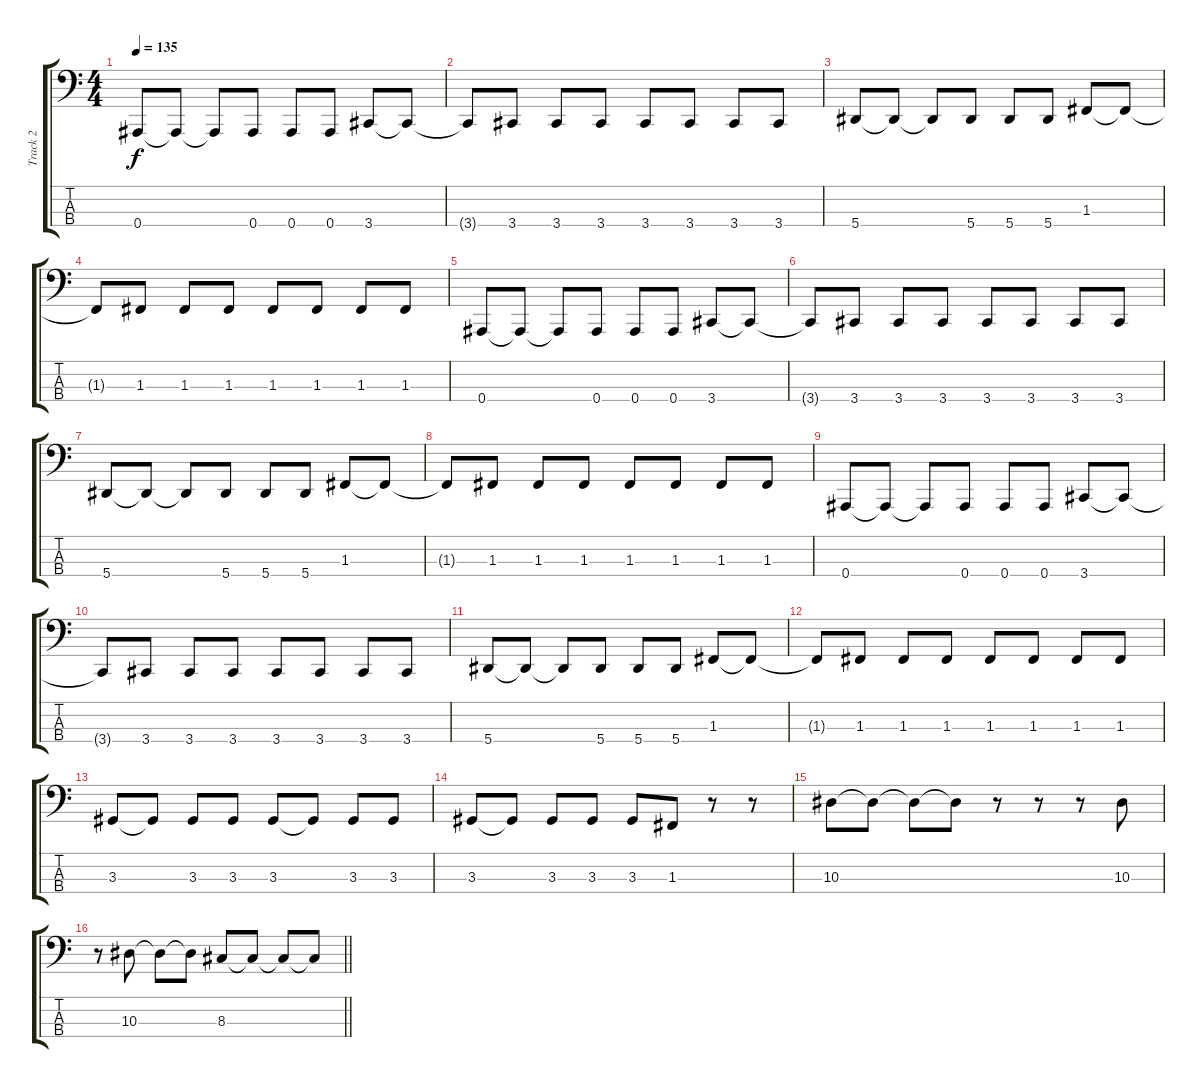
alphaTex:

\track ("Track 2" "Track 2") {instrument electricbassfinger}
\staff {score tabs}
\tuning (Eb2 Bb1 F1 Bb0) {hide}
\ts (4 4)
\tempo 135
\clef f4
\ks c
0.4.8{dy f} 0.4{t}.8 0.4{t}.8 0.4.8 0.4.8 0.4.8 3.4.8 3.4{t}.8 |
3.4{t}.8 3.4.8 3.4.8 3.4.8 3.4.8 3.4.8 3.4.8 3.4.8 |
5.4.8 5.4{t}.8 5.4{t}.8 5.4.8 5.4.8 5.4.8 1.3.8 1.3{t}.8 |
1.3{t}.8 1.3.8 1.3.8 1.3.8 1.3.8 1.3.8 1.3.8 1.3.8 |
0.4.8 0.4{t}.8 0.4{t}.8 0.4.8 0.4.8 0.4.8 3.4.8 3.4{t}.8 |
3.4{t}.8 3.4.8 3.4.8 3.4.8 3.4.8 3.4.8 3.4.8 3.4.8 |
5.4.8 5.4{t}.8 5.4{t}.8 5.4.8 5.4.8 5.4.8 1.3.8 1.3{t}.8 |
1.3{t}.8 1.3.8 1.3.8 1.3.8 1.3.8 1.3.8 1.3.8 1.3.8 |
0.4.8 0.4{t}.8 0.4{t}.8 0.4.8 0.4.8 0.4.8 3.4.8 3.4{t}.8 |
3.4{t}.8 3.4.8 3.4.8 3.4.8 3.4.8 3.4.8 3.4.8 3.4.8 |
5.4.8 5.4{t}.8 5.4{t}.8 5.4.8 5.4.8 5.4.8 1.3.8 1.3{t}.8 |
1.3{t}.8 1.3.8 1.3.8 1.3.8 1.3.8 1.3.8 1.3.8 1.3.8 |
3.3.8 3.3{t}.8 3.3.8 3.3.8 3.3.8 3.3{t}.8 3.3.8 3.3.8 |
3.3.8 3.3{t}.8 3.3.8 3.3.8 3.3.8 1.3.8 r.8 r.8 |
10.3.8 10.3{t}.8 10.3{t}.8 10.3{t}.8 r.8 r.8 r.8 10.3.8 |
\barLineRight lightlight
r.8 10.3.8 10.3{t}.8 10.3{t}.8 8.3.8 8.3{t}.8 8.3{t}.8 8.3{t}.8
